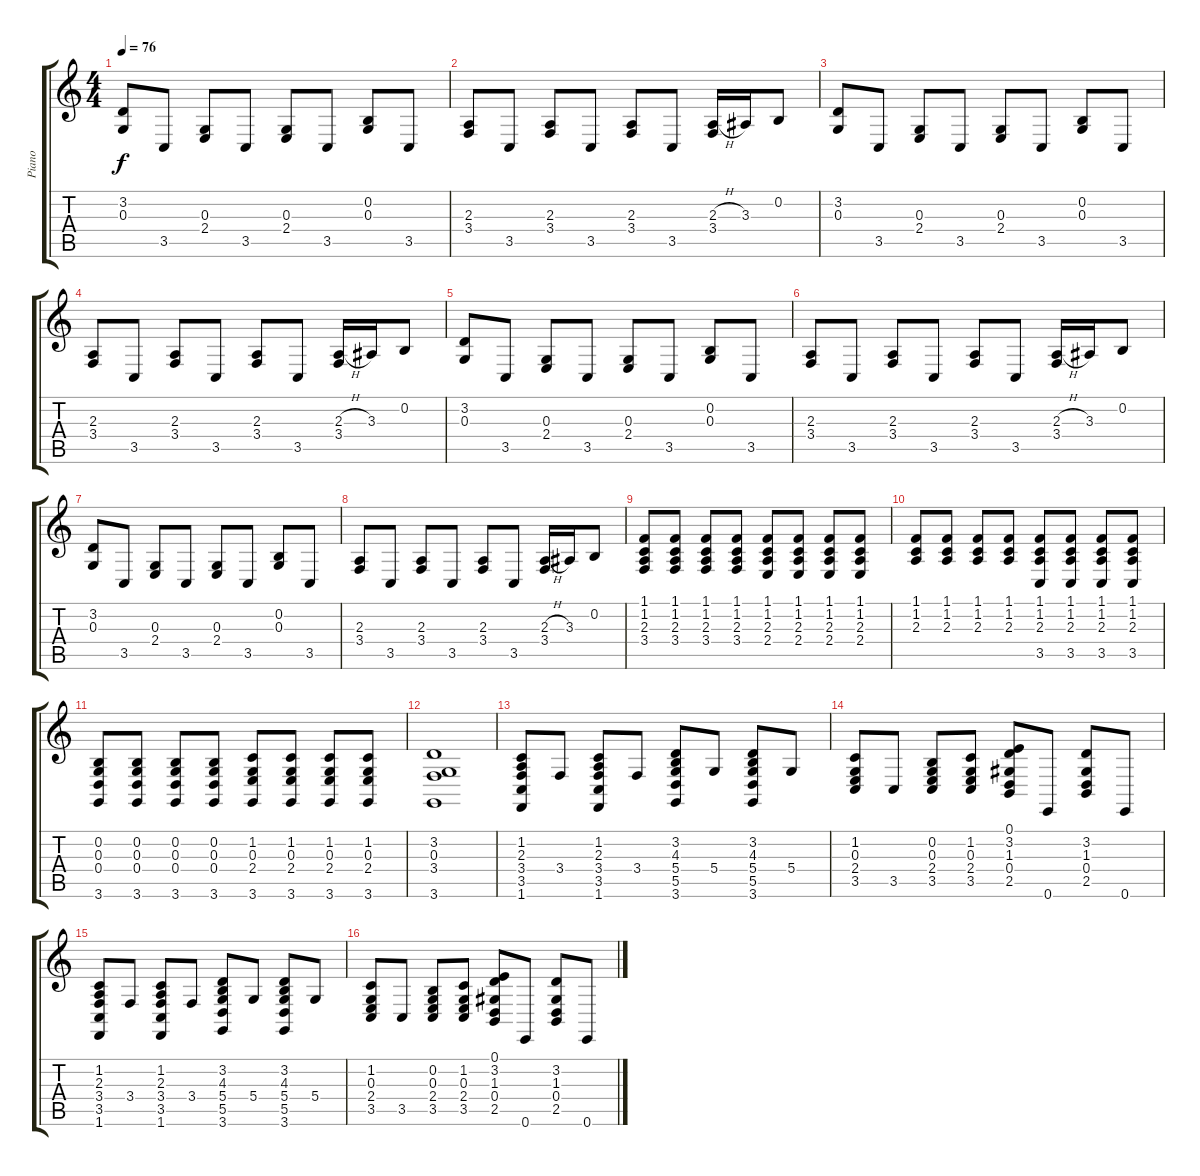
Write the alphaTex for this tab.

\track ("Piano" "Piano") {instrument acousticgrandpiano}
\staff {score tabs}
\tuning (E4 B3 G3 D3 A2 E2) {hide}
\ts (4 4)
\tempo 76
\clef g2
\ks c
(3.2 0.3).8{dy f} 3.5.8 (0.3 2.4).8 3.5.8 (0.3 2.4).8 3.5.8 (0.2 0.3).8 3.5.8 |
(2.3 3.4).8 3.5.8 (2.3 3.4).8 3.5.8 (2.3 3.4).8 3.5.8 (2.3{h} 3.4).16 3.3.16 0.2.8 |
(3.2 0.3).8 3.5.8 (0.3 2.4).8 3.5.8 (0.3 2.4).8 3.5.8 (0.2 0.3).8 3.5.8 |
(2.3 3.4).8 3.5.8 (2.3 3.4).8 3.5.8 (2.3 3.4).8 3.5.8 (2.3{h} 3.4).16 3.3.16 0.2.8 |
(3.2 0.3).8 3.5.8 (0.3 2.4).8 3.5.8 (0.3 2.4).8 3.5.8 (0.2 0.3).8 3.5.8 |
(2.3 3.4).8 3.5.8 (2.3 3.4).8 3.5.8 (2.3 3.4).8 3.5.8 (2.3{h} 3.4).16 3.3.16 0.2.8 |
(3.2 0.3).8 3.5.8 (0.3 2.4).8 3.5.8 (0.3 2.4).8 3.5.8 (0.2 0.3).8 3.5.8 |
(2.3 3.4).8 3.5.8 (2.3 3.4).8 3.5.8 (2.3 3.4).8 3.5.8 (2.3{h} 3.4).16 3.3.16 0.2.8 |
(1.1 1.2 2.3 3.4).8 (1.1 1.2 2.3 3.4).8 (1.1 1.2 2.3 3.4).8 (1.1 1.2 2.3 3.4).8 (1.1 1.2 2.3 2.4).8 (1.1 1.2 2.3 2.4).8 (1.1 1.2 2.3 2.4).8 (1.1 1.2 2.3 2.4).8 |
(1.1 1.2 2.3).8 (1.1 1.2 2.3).8 (1.1 1.2 2.3).8 (1.1 1.2 2.3).8 (1.1 1.2 2.3 3.5).8 (1.1 1.2 2.3 3.5).8 (1.1 1.2 2.3 3.5).8 (1.1 1.2 2.3 3.5).8 |
(0.2 0.3 0.4 3.6).8 (0.2 0.3 0.4 3.6).8 (0.2 0.3 0.4 3.6).8 (0.2 0.3 0.4 3.6).8 (1.2 0.3 2.4 3.6).8 (1.2 0.3 2.4 3.6).8 (1.2 0.3 2.4 3.6).8 (1.2 0.3 2.4 3.6).8 |
(3.2 0.3 3.4 3.6).1 |
(1.2 2.3 3.4 3.5 1.6).8 3.4.8 (1.2 2.3 3.4 3.5 1.6).8 3.4.8 (3.2 4.3 5.4 5.5 3.6).8 5.4.8 (3.2 4.3 5.4 5.5 3.6).8 5.4.8 |
(1.2 0.3 2.4 3.5).8 3.5.8 (0.2 0.3 2.4 3.5).8 (1.2 0.3 2.4 3.5).8 (0.1 3.2 1.3 0.4 2.5).8 0.6.8 (3.2 1.3 0.4 2.5).8 0.6.8 |
(1.2 2.3 3.4 3.5 1.6).8 3.4.8 (1.2 2.3 3.4 3.5 1.6).8 3.4.8 (3.2 4.3 5.4 5.5 3.6).8 5.4.8 (3.2 4.3 5.4 5.5 3.6).8 5.4.8 |
(1.2 0.3 2.4 3.5).8 3.5.8 (0.2 0.3 2.4 3.5).8 (1.2 0.3 2.4 3.5).8 (0.1 3.2 1.3 0.4 2.5).8 0.6.8 (3.2 1.3 0.4 2.5).8 0.6.8
